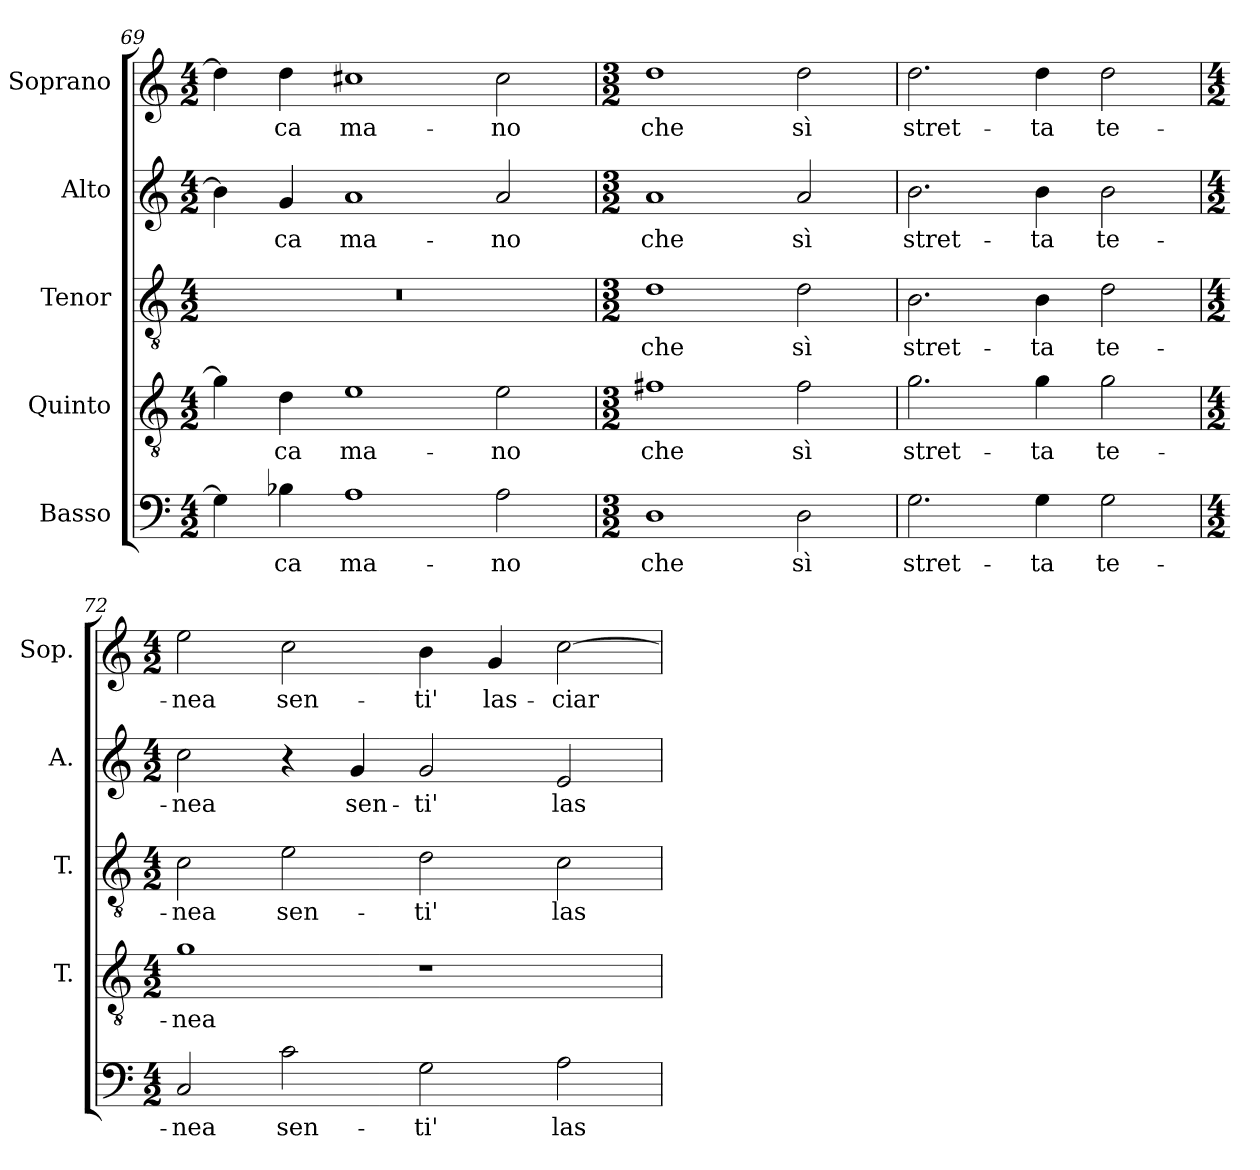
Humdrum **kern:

**kern	**text	**kern	**text	**kern	**text	**kern	**text	**kern	**text
*part5	*part5	*part4	*part4	*part3	*part3	*part2	*part2	*part1	*part1
*staff5	*staff5	*staff4	*staff4	*staff3	*staff3	*staff2	*staff2	*staff1	*staff1
*I"Basso	*	*I"Quinto	*	*I"Tenor	*	*I"Alto	*	*I"Soprano	*
*	*	*I'T.	*	*I'T.	*	*I'A.	*	*I'Sop.	*
!!LO:LB:g=z
*clefF4	*	*clefGv2	*	*clefGv2	*	*clefG2	*	*clefG2	*
*	*	*ITrd7c12	*	*ITrd7c12	*	*	*	*	*
*k[]	*	*k[]	*	*k[]	*	*k[]	*	*k[]	*
*C:	*	*C:	*	*C:	*	*C:	*	*C:	*
*M4/2	*	*M4/2	*	*M4/2	*	*M4/2	*	*M4/2	*
=69	=69	=69	=69	=69	=69	=69	=69	=69	=69
!	!	!	!	!LO:N:vis=1	!	!	!	!	!
4Gi\]	.	4Gi\]	.	0r	.	4b-i\]	.	4ddi\]	.
!	!LO:LY:b:color=#000000	!	!	!	!	!	!	!	!
!	!	!	!LO:LY:b:color=#000000	!	!	!	!	!	!
!	!	!	!	!	!	!	!LO:LY:b:color=#000000	!	!
!	!	!	!	!	!	!	!	!	!LO:LY:b:color=#000000
4B-Xi\	-ca	4Di\	-ca	.	.	4gi/	-ca	4ddi\	-ca
!	!LO:LY:b:color=#000000	!	!	!	!	!	!	!	!
!	!	!	!LO:LY:b:color=#000000	!	!	!	!	!	!
!	!	!	!	!	!	!	!LO:LY:b:color=#000000	!	!
!	!	!	!	!	!	!	!	!	!LO:LY:b:color=#000000
1Ai	ma-	1Ei	ma-	.	.	1ai	ma-	1cc#Xi	ma-
!	!LO:LY:b:color=#000000	!	!	!	!	!	!	!	!
!	!	!	!LO:LY:b:color=#000000	!	!	!	!	!	!
!	!	!	!	!	!	!	!LO:LY:b:color=#000000	!	!
!	!	!	!	!	!	!	!	!	!LO:LY:b:color=#000000
2Ai\	-no	2Ei\	-no	.	.	2ai/	-no	2cc#i\	-no
=70	=70	=70	=70	=70	=70	=70	=70	=70	=70
*M3/2	*	*M3/2	*	*M3/2	*	*M3/2	*	*M3/2	*
!	!LO:LY:b:color=#000000	!	!	!	!	!	!	!	!
!	!	!	!LO:LY:b:color=#000000	!	!	!	!	!	!
!	!	!	!	!	!LO:LY:b:color=#000000	!	!	!	!
!	!	!	!	!	!	!	!LO:LY:b:color=#000000	!	!
!	!	!	!	!	!	!	!	!	!LO:LY:b:color=#000000
1Di	che	1F#Xi	che	1Di	che	1ai	che	1ddi	che
!	!LO:LY:b:color=#000000	!	!	!	!	!	!	!	!
!	!	!	!LO:LY:b:color=#000000	!	!	!	!	!	!
!	!	!	!	!	!LO:LY:b:color=#000000	!	!	!	!
!	!	!	!	!	!	!	!LO:LY:b:color=#000000	!	!
!	!	!	!	!	!	!	!	!	!LO:LY:b:color=#000000
2Di\	sì	2F#i\	sì	2Di\	sì	2ai/	sì	2ddi\	sì
=71	=71	=71	=71	=71	=71	=71	=71	=71	=71
!	!LO:LY:b:color=#000000	!	!	!	!	!	!	!	!
!	!	!	!LO:LY:b:color=#000000	!	!	!	!	!	!
!	!	!	!	!	!LO:LY:b:color=#000000	!	!	!	!
!	!	!	!	!	!	!	!LO:LY:b:color=#000000	!	!
!	!	!	!	!	!	!	!	!	!LO:LY:b:color=#000000
2.Gi\	stret-	2.Gi\	stret-	2.BBi\	stret-	2.bi\	stret-	2.ddi\	stret-
!	!LO:LY:b:color=#000000	!	!	!	!	!	!	!	!
!	!	!	!LO:LY:b:color=#000000	!	!	!	!	!	!
!	!	!	!	!	!LO:LY:b:color=#000000	!	!	!	!
!	!	!	!	!	!	!	!LO:LY:b:color=#000000	!	!
!	!	!	!	!	!	!	!	!	!LO:LY:b:color=#000000
4Gi\	-ta	4Gi\	-ta	4BBi\	-ta	4bi\	-ta	4ddi\	-ta
!	!LO:LY:b:color=#000000	!	!	!	!	!	!	!	!
!	!	!	!LO:LY:b:color=#000000	!	!	!	!	!	!
!	!	!	!	!	!LO:LY:b:color=#000000	!	!	!	!
!	!	!	!	!	!	!	!LO:LY:b:color=#000000	!	!
!	!	!	!	!	!	!	!	!	!LO:LY:b:color=#000000
2Gi\	te-	2Gi\	te-	2Di\	te-	2bi\	te-	2ddi\	te-
=72	=72	=72	=72	=72	=72	=72	=72	=72	=72
*M4/2	*	*M4/2	*	*M4/2	*	*M4/2	*	*M4/2	*
!	!LO:LY:b:color=#000000	!	!	!	!	!	!	!	!
!	!	!	!LO:LY:b:color=#000000	!	!	!	!	!	!
!	!	!	!	!	!LO:LY:b:color=#000000	!	!	!	!
!	!	!	!	!	!	!	!LO:LY:b:color=#000000	!	!
!	!	!	!	!	!	!	!	!	!LO:LY:b:color=#000000
2Ci/	-nea	1Gi	-nea	2Ci\	-nea	2cci\	-nea	2eei\	-nea
!	!LO:LY:b:color=#000000	!	!	!	!	!	!	!	!
!	!	!	!	!	!LO:LY:b:color=#000000	!	!	!	!
!	!	!	!	!	!	!	!	!	!LO:LY:b:color=#000000
2ci\	sen-	.	.	2Ei\	sen-	4r	.	2cci\	sen-
!	!	!	!	!	!	!	!LO:LY:b:color=#000000	!	!
.	.	.	.	.	.	4gi/	sen-	.	.
!	!LO:LY:b:color=#000000	!	!	!	!	!	!	!	!
!	!	!	!	!	!LO:LY:b:color=#000000	!	!	!	!
!	!	!	!	!	!	!	!LO:LY:b:color=#000000	!	!
!	!	!	!	!	!	!	!	!	!LO:LY:b:color=#000000
2Gi\	-ti'	1r	.	2Di\	-ti'	2gi/	-ti'	4bi\	-ti'
!	!	!	!	!	!	!	!	!	!LO:LY:b:color=#000000
.	.	.	.	.	.	.	.	4gi/	las-
!	!LO:LY:b:color=#000000	!	!	!	!	!	!	!	!
!	!	!	!	!	!LO:LY:b:color=#000000	!	!	!	!
!	!	!	!	!	!	!	!LO:LY:b:color=#000000	!	!
!	!	!	!	!	!	!	!	!	!LO:LY:b:color=#000000
2Ai\	las-	.	.	2Ci\	las-	2ei/	las-	[2cci\	-ciar-
=	=	=	=	=	=	=	=	=	=
*-	*-	*-	*-	*-	*-	*-	*-	*-	*-
